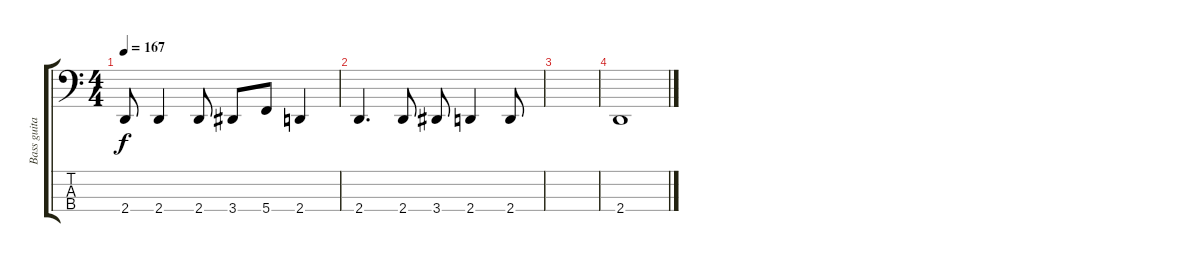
\track ("Bass guitar" "Bass guita") {instrument electricbassfinger}
\staff {score tabs}
\tuning (F2 C2 G1 C1) {hide}
\ts (4 4)
\tempo 167
\clef f4
\ks c
2.4{t}.8{dy f} 2.4.4 2.4.8 3.4.8 5.4.8 2.4.4 |
2.4.4{d} 2.4.8 3.4.8 2.4.4 2.4.8 |
|
2.4.1
